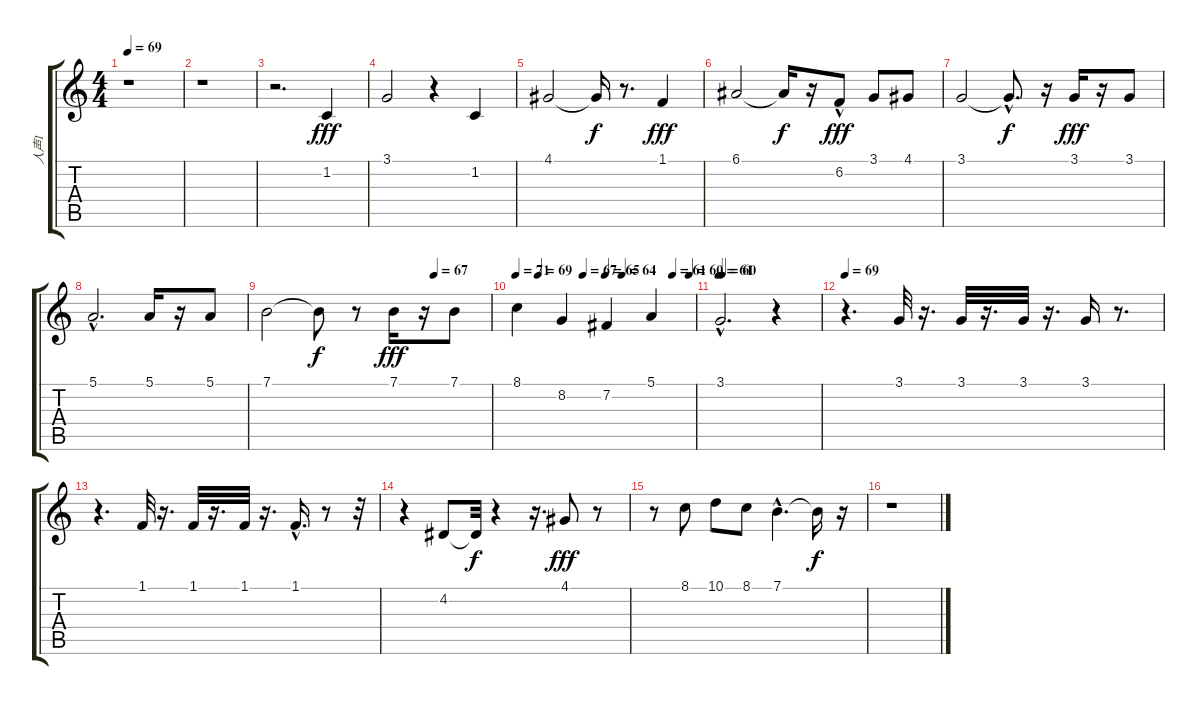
\track ("人声1" "人声1") {instrument voiceoohs}
\staff {score tabs}
\tuning (E4 B3 G3 D3 A2 E2) {hide}
\ts (4 4)
\tempo 69
\clef g2
\ks c
r.1{dy fff} |
r.1 |
r.2{d} 1.2.4 |
3.1.2 r.4 1.2.4 |
4.1.2 4.1{t}.16{dy f} r.8{d} 1.1.4{dy fff} |
6.1.2 6.1{t}.16{dy f} r.16 6.2{hac}.8{dy fff} 3.1.8 4.1.8 |
3.1.2 3.1{hac t}.8{d dy f} r.16 3.1.16{dy fff} r.16 3.1.8 |
5.1{hac}.2{d} 5.1.16 r.16 5.1.8 |
\tempo (67 0.75)
7.1.2 7.1{t}.8{dy f} r.8 7.1.16{dy fff} r.16 7.1.8 |
\tempo 71
\tempo (69 0.125)
\tempo (67 0.375)
\tempo (65 0.5)
\tempo (64 0.59375)
\tempo (61 0.875)
\tempo (60 0.96875)
8.1.4 8.2.4 7.2.4 5.1.4 |
\tempo 61
\tempo (60 0.03125)
3.1{hac}.2{d} r.4 |
\tempo 69
r.4{d} 3.1.32 r.16{d} 3.1.32 r.16{d} 3.1.32 r.16{d} 3.1.16 r.8{d} |
r.4{d} 1.1.32 r.16{d} 1.1.32 r.16{d} 1.1.32 r.16{d} 1.1{hac}.16{d} r.8 r.32 |
r.4 4.2.8 4.2{t}.32{dy f} r.4 r.16{d} 4.1.8{dy fff} r.8 |
r.8 8.1.8 10.1.8 8.1.8 7.1{hac}.4{d} 7.1{t}.16{dy f} r.16 |
r.1
